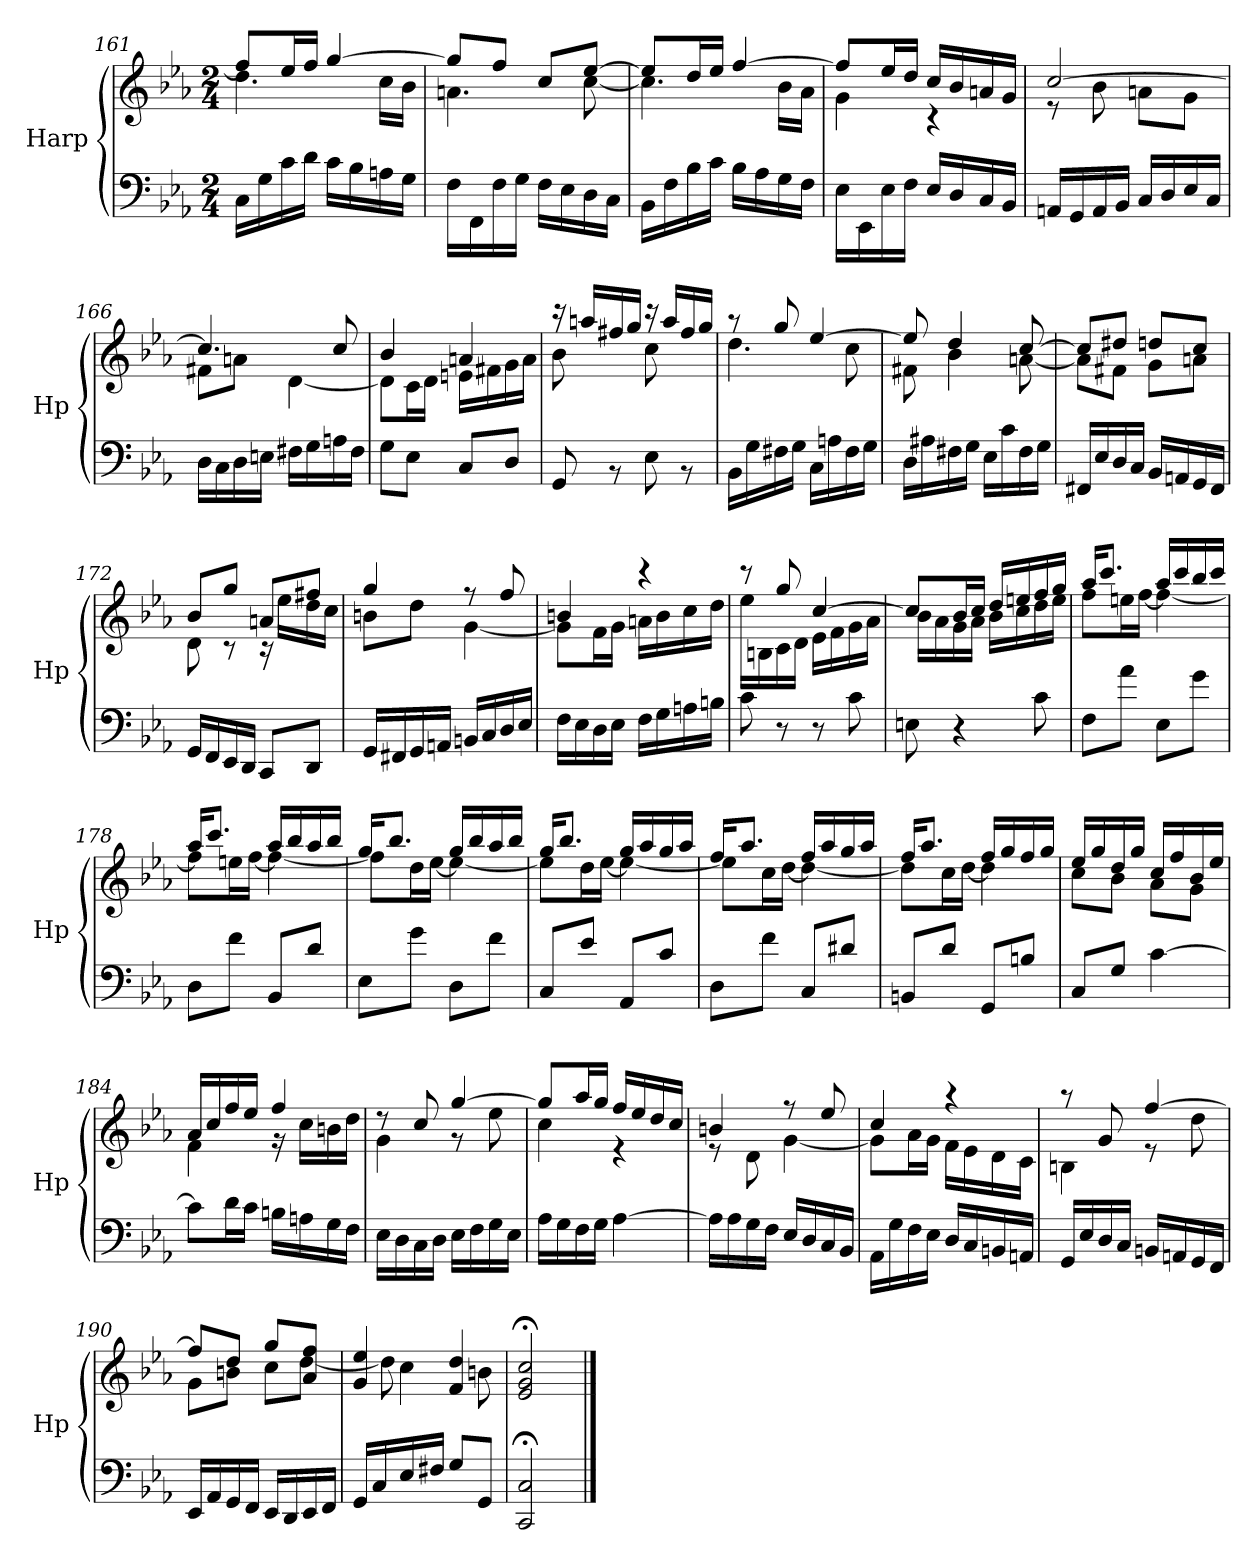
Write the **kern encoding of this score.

**kern	**kern
*part1	*part1
*staff2	*staff1
*I"Harp	*
*I'Hp	*
*clefF4	*clefG2
*k[b-e-a-]	*k[b-e-a-]
*E-:	*E-:
*M2/4	*M2/4
=161	=161
*	*^
16C\LL	8ff/L]	4.dd\
16G\	.	.
16c\	16ee-/L	.
16d\JJ	16ff/JJ	.
16c\LL	[4gg/	.
16B-\	.	.
16An\	.	16cc\LL
16G\JJ	.	16b-\JJ
=162	=162	=162
16F\LL	8gg/L]	4.an\
16FF\	.	.
16F\	8ff/J	.
16G\JJ	.	.
16F\LL	8cc/L	.
16E-\	.	.
16D\	[8ee-/J	[8cc\
16C\JJ	.	.
=163	=163	=163
16BB-\LL	8ee-/L]	4.cc\]
16F\	.	.
16B-\	16dd/L	.
16c\JJ	16ee-/JJ	.
16B-\LL	[4ff/	.
16A-\	.	.
16G\	.	16b-\LL
16F\JJ	.	16a-\JJ
=164	=164	=164
16E-\LL	8ff/L]	4g\
16EE-\	.	.
16E-\	16ee-/L	.
16F\JJ	16dd/JJ	.
16E-/LL	16cc/LL	4rc
16D/	16b-/	.
16C/	16an/	.
16BB-/JJ	16g/JJ	.
!!LO:LB:g=z	!!
=165	=165	=165
16AAn/LL	[2cc/	8re
16GG/	.	.
16AA/	.	8b-\
16BB-/JJ	.	.
16C/LL	.	8an\L
16D/	.	.
16E-/	.	8g\J
16C/JJ	.	.
=166	=166	=166
16D\LL	4.cc/]	8f#X\L
16C\	.	.
16D\	.	8an\J
16En\JJ	.	.
16F#X\LL	.	[4d\
16G\	.	.
16An\	8cc/	.
16F#\JJ	.	.
=167	=167	=167
8G\L	4b-/	8d\L]
8E-\J	.	16c\L
.	.	16d\JJ
8C/L	4an/	16en\LL
.	.	16f#X\
8D/J	.	16g\
.	.	16a\JJ
=168	=168	=168
*^	*	*
8ryy	8GG/	16rccc	8b-\L
.	.	16aan/LL	.
8G/J	8rBB	16ff#X/	8ryy
.	.	16gg/JJ	.
8ryy	8E-\	16rccc	8cc\L
.	.	16aa/LL	.
8An/J	8rBB	16ff#/	8ryy
.	.	16gg/JJ	.
*v	*v	*	*
!!LO:LB:g=z	!!
=169	=169	=169
16BB-\LL	8raa	4.dd\
16G\	.	.
16F#X\	8gg/	.
16G\JJ	.	.
16C\LL	[4ee-/	.
16An\	.	.
16F#\	.	8cc\
16G\JJ	.	.
=170	=170	=170
16D\LL	8ee-/]	8f#X\
16A#X\	.	.
16F#X\	4dd/	4b-\
16G\JJ	.	.
16E-\LL	.	.
16c\	.	.
16F#\	[8cc/	[8an\
16G\JJ	.	.
=171	=171	=171
16FF#X/LL	8cc/L]	8a\L]
16E-/	.	.
16D/	8dd#X/J	8f#X\J
16C/JJ	.	.
16BB-/LL	8ddn/L	8g\L
16AAn/	.	.
16GG/	8cc/J	8an\J
16FF#/JJ	.	.
=172	=172	=172
16GG/LL	8b-/L	8d\
16FF/	.	.
16EE-/	8gg/J	8rc
16DD/JJ	.	.
8CC/L	8an/L	16rc
.	.	16ee-\LL
8DD/J	8ff#X/J	16dd\
.	.	16cc\JJ
!!LO:PB:g=z	!!
=173	=173	=173
16GG/LL	4gg/	8bn\L
16FF#X/	.	.
16GG/	.	8dd\J
16AAn/JJ	.	.
16BBn/LL	8rff	[4g\
16C/	.	.
16D/	8ff/	.
16E-/JJ	.	.
=174	=174	=174
16F\LL	4bn/	8g\L]
16E-\	.	.
16D\	.	16f\L
16E-\JJ	.	16g\JJ
16F\LL	4rccc	16an\LL
16G\	.	16b\
16An\	.	16cc\
16Bn\JJ	.	16dd\JJ
=175	=175	=175
8c\	8rccc	16ee-\LL
.	.	16Bn\
8r	8gg/	16c\
.	.	16d\JJ
8r	[4cc/	16e-\LL
.	.	16f\
8c\	.	16g\
.	.	16a-\JJ
!!LO:PB:g=z	!!
=176	=176	=176
8En\	8cc/L]	16b-\LL
.	.	16a-\
4r	16b-/L	16g\
.	16cc/JJ	16a-\JJ
.	16dd/LL	16b-\LL
.	16een/	16cc\
8c\	16ff/	16dd\
.	16gg/JJ	16ee\JJ
!!LO:PB:g=z	!!
=177	=177	=177
8F\L	16aa-/KL	8ff\L
.	8.ccc/J	.
8a-\J	.	16een\L
.	.	[16ff\JJ
8E-\L	16aa-/LL	4ff\_
.	16ccc/	.
8g\J	16bb-/	.
.	16ccc/JJ	.
=178	=178	=178
8D\L	16aa-/KL	8ff\L]
.	8.ccc/J	.
8f\J	.	16een\L
.	.	[16ff\JJ
8BB-/L	16aa-/LL	4ff\_
.	16bb-/	.
8d/J	16aa-/	.
.	16bb-/JJ	.
=179	=179	=179
8E-\L	16gg/KL	8ff\L]
.	8.bb-/J	.
8g\J	.	16dd\L
.	.	[16ee-\JJ
8D\L	16gg/LL	4ee-\_
.	16bb-/	.
8f\J	16aa-/	.
.	16bb-/JJ	.
=180	=180	=180
8C/L	16gg/KL	8ee-\L]
.	8.bb-/J	.
8e-/J	.	16dd\L
.	.	[16ee-\JJ
8AA-/L	16gg/LL	4ee-\_
.	16aa-/	.
8c/J	16gg/	.
.	16aa-/JJ	.
!!LO:LB:g=z	!!
=181	=181	=181
8D\L	16ff/KL	8ee-\L]
.	8.aa-/J	.
8f\J	.	16cc\L
.	.	[16dd\JJ
8C/L	16ff/LL	4dd\_
.	16aa-/	.
8d#X/J	16gg/	.
.	16aa-/JJ	.
=182	=182	=182
8BBn/L	16ff/KL	8dd\L]
.	8.aa-/J	.
8d/J	.	16cc\L
.	.	[16dd\JJ
8GG/L	16ff/LL	4dd\]
.	16gg/	.
8Bn/J	16ff/	.
.	16gg/JJ	.
=183	=183	=183
8C/L	16ee-/LL	8cc\L
.	16gg/	.
8G/J	16dd/	8b-\J
.	16gg/JJ	.
[4c\	16cc/LL	8a-\L
.	16ff/	.
.	16b-/	8g\J
.	16ee-/JJ	.
=184	=184	=184
8c\L]	16a-/LL	4f\
.	16cc/	.
16d\L	16ff/	.
16c\JJ	16ee-/JJ	.
16Bn\LL	4ff/	16r
16An\	.	16cc\LL
16G\	.	16bn\
16F\JJ	.	16dd\JJ
!!LO:LB:g=z	!!
=185	=185	=185
16E-\LL	8r	4g\
16D\	.	.
16C\	8cc/	.
16D\JJ	.	.
16E-\LL	[4gg/	8r
16F\	.	.
16G\	.	8ee-\
16E-\JJ	.	.
=186	=186	=186
16A-\LL	8gg/L]	4cc\
16G\	.	.
16F\	16aa-/L	.
16G\JJ	16gg/JJ	.
[4A-\	16ff/LL	4re
.	16ee-/	.
.	16dd/	.
.	16cc/JJ	.
=187	=187	=187
16A-\LL]	4bn/	8re
16A-\	.	.
16G\	.	8d\
16F\JJ	.	.
16E-/LL	8rff	[4g\
16D/	.	.
16C/	8ee-/	.
16BB-/JJ	.	.
=188	=188	=188
16AA-\LL	4cc/	8g\L]
16G\	.	.
16F\	.	16a-\L
16E-\JJ	.	16g\JJ
16D/LL	4raa	16f\LL
16C/	.	16e-\
16BBn/	.	16d\
16AAn/JJ	.	16c\JJ
!!LO:LB:g=z	!!
=189	=189	=189
16GG/LL	8raa	4Bn\
16E-/	.	.
16D/	8g/	.
16C/JJ	.	.
16BBn/LL	[4ff/	8r
16AAn/	.	.
16GG/	.	8dd\
16FF/JJ	.	.
=190	=190	=190
16EE-/LL	8ff/L]	8g\L
16AA-/	.	.
16GG/	8dd/J	8bn\J
16FF/JJ	.	.
16EE-/LL	8gg/L	8cc\L
16DD/	.	.
16EE-/	8a-/ 8ff/J	[8dd\J
16FF/JJ	.	.
=191	=191	=191
16GG/LL	4g/ 4ee-/	8dd\]
16C/	.	.
16E-/	.	4cc\
16F#X/JJ	.	.
8G/L	4f/ 4dd/	.
8GG/J	.	8bn\
*	*v	*v
!!LO:PB:g=z
=192	=192
2CC/; 2C/;	2e-/;< 2g/;< 2cc/;<
==	==
*-	*-
